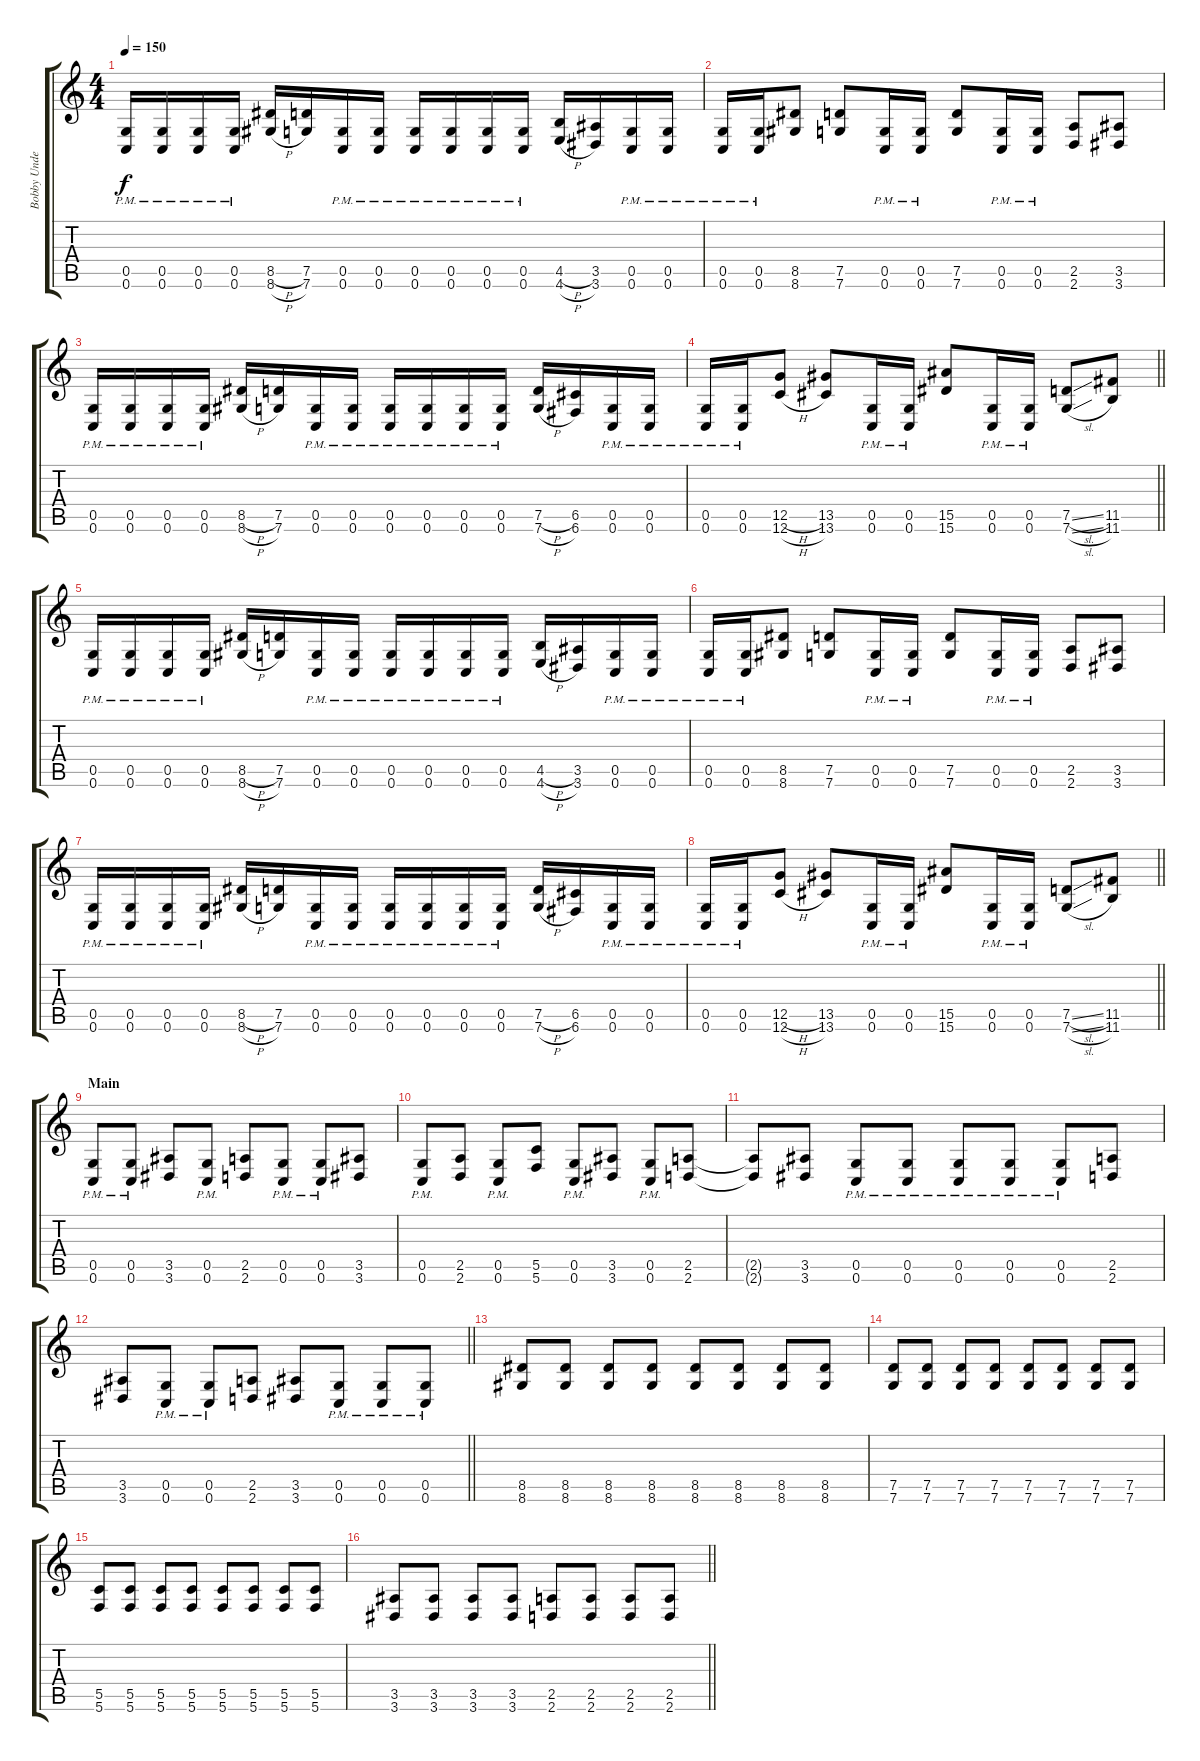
\track ("Bobby Undertaker" "Bobby Unde") {instrument distortionguitar}
\staff {score tabs}
\tuning (D4 A3 F3 C3 G2 C2) {hide}
\ts (4 4)
\section ("" "")
\tempo 150
\clef g2
\ks c
(0.5{pm} 0.6{pm}).16{dy f} (0.5{pm} 0.6{pm}).16 (0.5{pm} 0.6{pm}).16 (0.5{pm} 0.6{pm}).16 (8.5{h} 8.6{h}).16 (7.5 7.6).16 (0.5{pm} 0.6{pm}).16 (0.5{pm} 0.6{pm}).16 (0.5{pm} 0.6{pm}).16 (0.5{pm} 0.6{pm}).16 (0.5{pm} 0.6{pm}).16 (0.5{pm} 0.6{pm}).16 (4.5{h} 4.6{h}).16 (3.5 3.6).16 (0.5{pm} 0.6{pm}).16 (0.5{pm} 0.6{pm}).16 |
(0.5{pm} 0.6{pm}).16 (0.5{pm} 0.6{pm}).16 (8.5 8.6).8 (7.5 7.6).8 (0.5{pm} 0.6).16 (0.5{pm} 0.6{pm}).16 (7.5 7.6).8 (0.5{pm} 0.6{pm}).16 (0.5{pm} 0.6{pm}).16 (2.5 2.6).8 (3.5 3.6).8 |
(0.5{pm} 0.6{pm}).16 (0.5{pm} 0.6{pm}).16 (0.5{pm} 0.6{pm}).16 (0.5{pm} 0.6{pm}).16 (8.5{h} 8.6{h}).16 (7.5 7.6).16 (0.5{pm} 0.6{pm}).16 (0.5{pm} 0.6{pm}).16 (0.5{pm} 0.6{pm}).16 (0.5{pm} 0.6{pm}).16 (0.5{pm} 0.6{pm}).16 (0.5{pm} 0.6{pm}).16 (7.5{h} 7.6{h}).16 (6.5 6.6).16 (0.5{pm} 0.6{pm}).16 (0.5{pm} 0.6{pm}).16 |
\barLineRight lightlight
(0.5{pm} 0.6{pm}).16 (0.5{pm} 0.6{pm}).16 (12.5{h} 12.6{h}).8 (13.5 13.6).8 (0.5{pm} 0.6{pm}).16 (0.5{pm} 0.6{pm}).16 (15.5 15.6).8 (0.5{pm} 0.6{pm}).16 (0.5{pm} 0.6{pm}).16 (7.5{sl} 7.6{sl}).8 (11.5 11.6).8 |
\section ("" "")
(0.5{pm} 0.6{pm}).16 (0.5{pm} 0.6{pm}).16 (0.5{pm} 0.6{pm}).16 (0.5{pm} 0.6{pm}).16 (8.5{h} 8.6{h}).16 (7.5 7.6).16 (0.5{pm} 0.6{pm}).16 (0.5{pm} 0.6{pm}).16 (0.5{pm} 0.6{pm}).16 (0.5{pm} 0.6{pm}).16 (0.5{pm} 0.6{pm}).16 (0.5{pm} 0.6{pm}).16 (4.5{h} 4.6{h}).16 (3.5 3.6).16 (0.5{pm} 0.6{pm}).16 (0.5{pm} 0.6{pm}).16 |
(0.5{pm} 0.6{pm}).16 (0.5{pm} 0.6{pm}).16 (8.5 8.6).8 (7.5 7.6).8 (0.5{pm} 0.6).16 (0.5{pm} 0.6{pm}).16 (7.5 7.6).8 (0.5{pm} 0.6{pm}).16 (0.5{pm} 0.6{pm}).16 (2.5 2.6).8 (3.5 3.6).8 |
(0.5{pm} 0.6{pm}).16 (0.5{pm} 0.6{pm}).16 (0.5{pm} 0.6{pm}).16 (0.5{pm} 0.6{pm}).16 (8.5{h} 8.6{h}).16 (7.5 7.6).16 (0.5{pm} 0.6{pm}).16 (0.5{pm} 0.6{pm}).16 (0.5{pm} 0.6{pm}).16 (0.5{pm} 0.6{pm}).16 (0.5{pm} 0.6{pm}).16 (0.5{pm} 0.6{pm}).16 (7.5{h} 7.6{h}).16 (6.5 6.6).16 (0.5{pm} 0.6{pm}).16 (0.5{pm} 0.6{pm}).16 |
\barLineRight lightlight
(0.5{pm} 0.6{pm}).16 (0.5{pm} 0.6{pm}).16 (12.5{h} 12.6{h}).8 (13.5 13.6).8 (0.5{pm} 0.6{pm}).16 (0.5{pm} 0.6{pm}).16 (15.5 15.6).8 (0.5{pm} 0.6{pm}).16 (0.5{pm} 0.6{pm}).16 (7.5{sl} 7.6{sl}).8 (11.5 11.6).8 |
\section ("" "Main")
(0.5{pm} 0.6{pm}).8 (0.5{pm} 0.6{pm}).8 (3.5 3.6).8 (0.5{pm} 0.6{pm}).8 (2.5 2.6).8 (0.5{pm} 0.6{pm}).8 (0.5{pm} 0.6{pm}).8 (3.5 3.6).8 |
(0.5{pm} 0.6{pm}).8 (2.5 2.6).8 (0.5{pm} 0.6{pm}).8 (5.5 5.6).8 (0.5{pm} 0.6{pm}).8 (3.5 3.6).8 (0.5{pm} 0.6{pm}).8 (2.5 2.6).8 |
(2.5{t} 2.6{t}).8 (3.5 3.6).8 (0.5{pm} 0.6{pm}).8 (0.5{pm} 0.6{pm}).8 (0.5{pm} 0.6{pm}).8 (0.5{pm} 0.6{pm}).8 (0.5{pm} 0.6{pm}).8 (2.5 2.6).8 |
\barLineRight lightlight
(3.5 3.6).8 (0.5{pm} 0.6{pm}).8 (0.5{pm} 0.6{pm}).8 (2.5 2.6).8 (3.5 3.6).8 (0.5{pm} 0.6{pm}).8 (0.5{pm} 0.6{pm}).8 (0.5{pm} 0.6{pm}).8 |
\section ("" "")
(8.5 8.6).8 (8.5 8.6).8 (8.5 8.6).8 (8.5 8.6).8 (8.5 8.6).8 (8.5 8.6).8 (8.5 8.6).8 (8.5 8.6).8 |
(7.5 7.6).8 (7.5 7.6).8 (7.5 7.6).8 (7.5 7.6).8 (7.5 7.6).8 (7.5 7.6).8 (7.5 7.6).8 (7.5 7.6).8 |
(5.5 5.6).8 (5.5 5.6).8 (5.5 5.6).8 (5.5 5.6).8 (5.5 5.6).8 (5.5 5.6).8 (5.5 5.6).8 (5.5 5.6).8 |
\barLineRight lightlight
(3.5 3.6).8 (3.5 3.6).8 (3.5 3.6).8 (3.5 3.6).8 (2.5 2.6).8 (2.5 2.6).8 (2.5 2.6).8 (2.5 2.6).8
